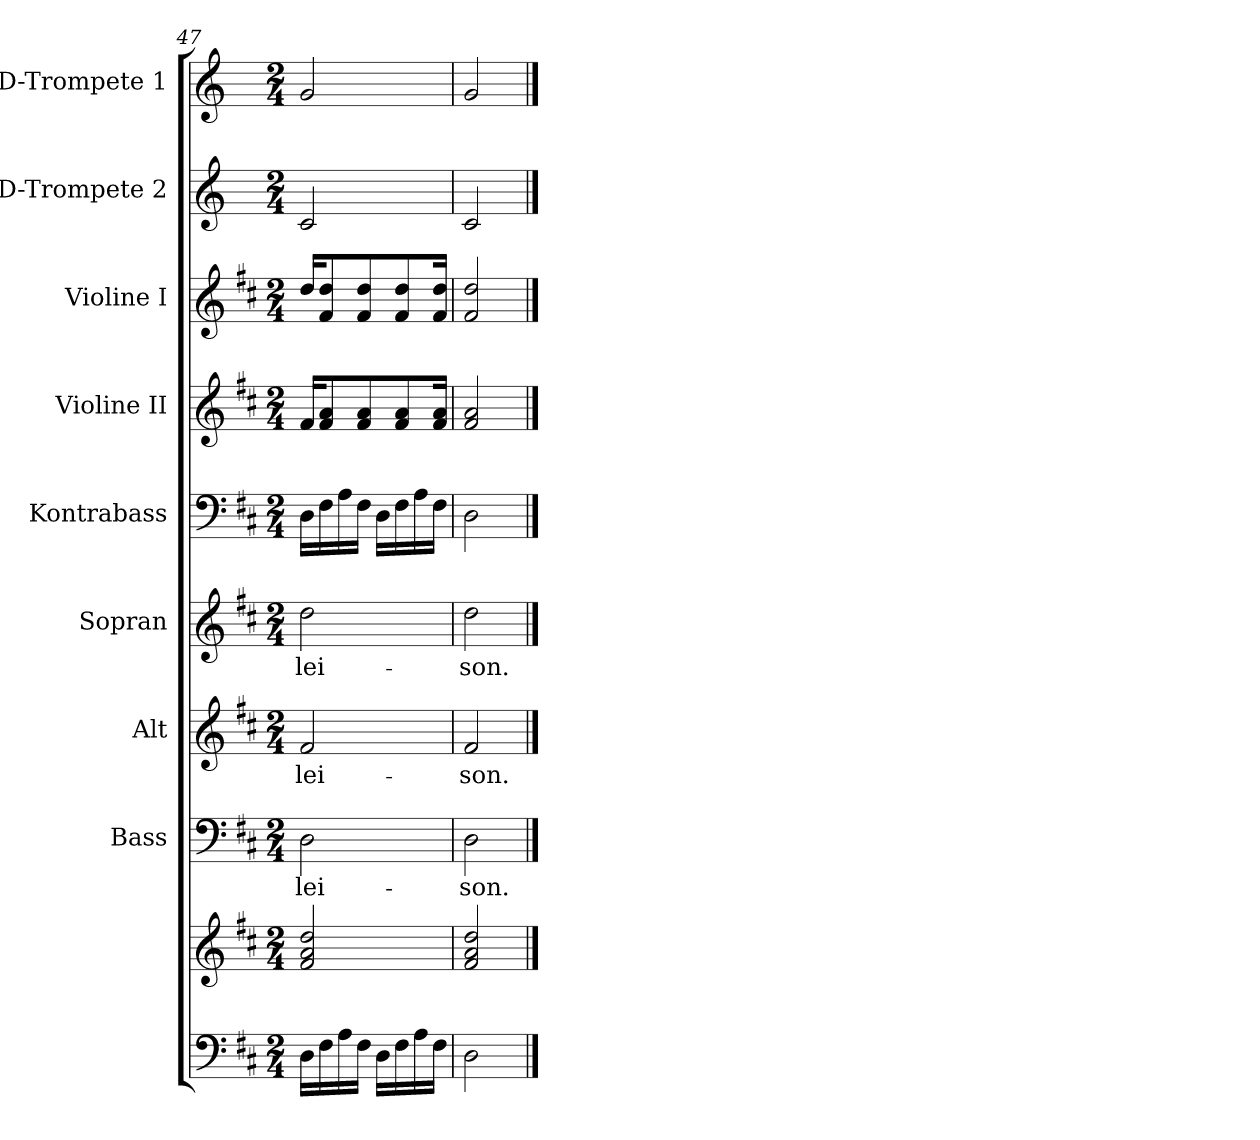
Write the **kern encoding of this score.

**kern	**kern	**kern	**text	**kern	**text	**kern	**text	**kern	**kern	**kern	**kern	**kern
*part9	*part9	*part8	*part8	*part7	*part7	*part6	*part6	*part5	*part4	*part3	*part2	*part1
*staff10	*staff9	*staff8	*staff8	*staff7	*staff7	*staff6	*staff6	*staff5	*staff4	*staff3	*staff2	*staff1
*	*	*I"Bass	*	*I"Alt	*	*I"Sopran	*	*I"Kontrabass	*I"Violine II	*I"Violine I	*I"D-Trompete 2	*I"D-Trompete 1
*	*	*I'B.	*	*I'A.	*	*I'S.	*	*I'Kb.	*I'Vl. II	*I'Vl. I	*I'D Trp. 2	*I'D Trp. 1
*clefF4	*clefG2	*clefF4	*	*clefG2	*	*clefG2	*	*clefF4	*clefG2	*clefG2	*clefG2	*clefG2
*	*	*	*	*	*	*	*	*ITrd7c12	*	*	*ITrd-1c-2	*ITrd-1c-2
*k[f#c#]	*k[f#c#]	*k[f#c#]	*	*k[f#c#]	*	*k[f#c#]	*	*k[f#c#]	*k[f#c#]	*k[f#c#]	*k[f#c#]	*k[f#c#]
*D:	*D:	*D:	*	*D:	*	*D:	*	*D:	*D:	*D:	*D:	*D:
*M2/4	*M2/4	*M2/4	*	*M2/4	*	*M2/4	*	*M2/4	*M2/4	*M2/4	*M2/4	*M2/4
=47	=47	=47	=47	=47	=47	=47	=47	=47	=47	=47	=47	=47
!	!	!	!LO:LY:b	!	!LO:LY:b	!	!LO:LY:b	!	!	!	!	!
16D\LL	2f#/ 2a/ 2dd/	2D\	-lei-	2f#/	-lei-	2dd\	-lei-	16DD\LL	16f#/KL	16dd/KL	2d/	2a/
16F#\	.	.	.	.	.	.	.	16FF#\	8f#/ 8a/	8f#/ 8dd/	.	.
16A\	.	.	.	.	.	.	.	16AA\	.	.	.	.
16F#\JJ	.	.	.	.	.	.	.	16FF#\JJ	8f#/ 8a/	8f#/ 8dd/	.	.
16D\LL	.	.	.	.	.	.	.	16DD\LL	.	.	.	.
16F#\	.	.	.	.	.	.	.	16FF#\	8f#/ 8a/	8f#/ 8dd/	.	.
16A\	.	.	.	.	.	.	.	16AA\	.	.	.	.
16F#\JJ	.	.	.	.	.	.	.	16FF#\JJ	16f#/ 16a/Jk	16f#/ 16dd/Jk	.	.
=48	=48	=48	=48	=48	=48	=48	=48	=48	=48	=48	=48	=48
!	!	!	!LO:LY:b	!	!LO:LY:b	!	!LO:LY:b	!	!	!	!	!
2D\	2f#/ 2a/ 2dd/	2D\	-son.	2f#/	-son.	2dd\	-son.	2DD\	2f#/ 2a/	2f#/ 2dd/	2d/	2a/
==	==	==	==	==	==	==	==	==	==	==	==	==
*-	*-	*-	*-	*-	*-	*-	*-	*-	*-	*-	*-	*-
